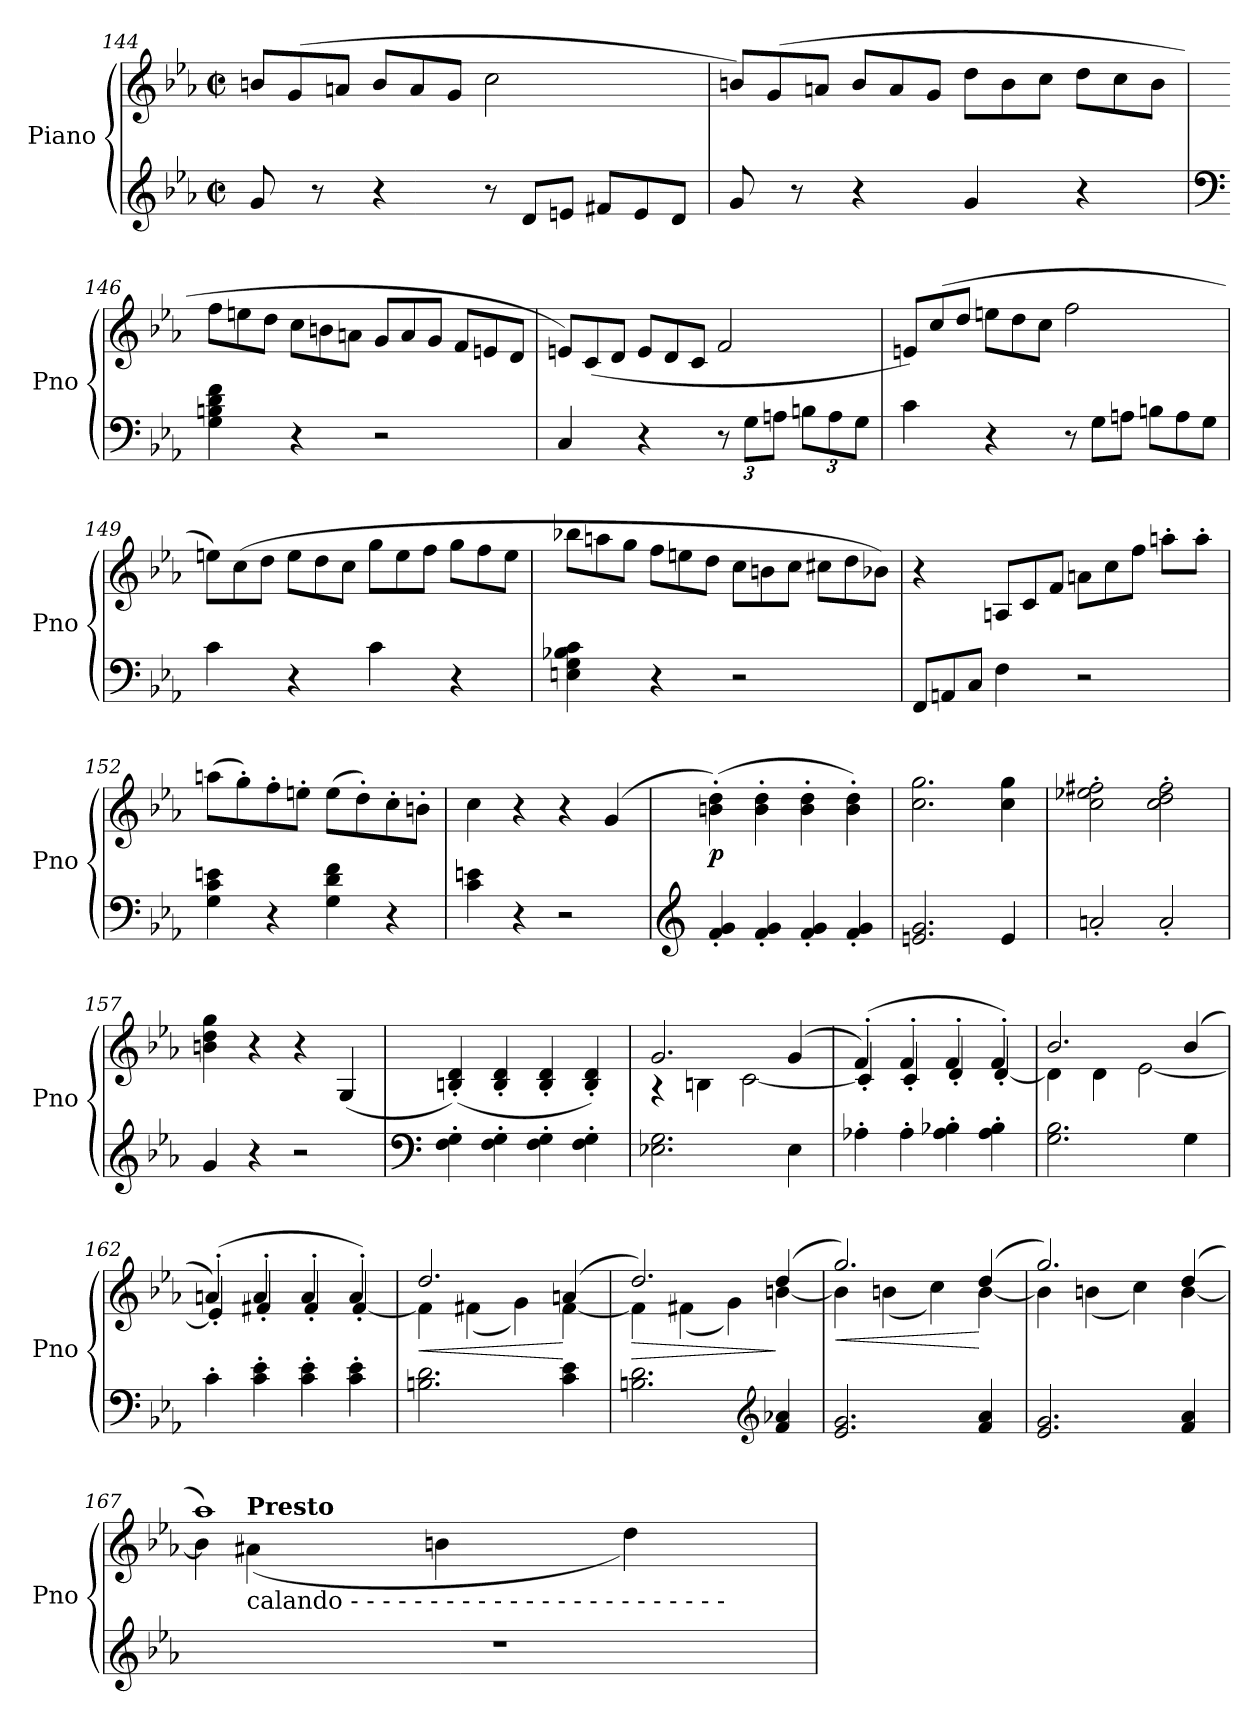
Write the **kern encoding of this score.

**kern	**kern	**dynam
*part1	*part1	*part1
*staff2	*staff1	*staff1/2
*I"Piano	*	*
*I'Pno	*	*
*clefG2	*clefG2	*
*k[b-e-a-]	*k[b-e-a-]	*
*E-:	*E-:	*
*M2/2	*M2/2	*
*met(c|)	*met(c|)	*
*	*Xtuplet	*
=144	=144	=144
8g/	12bn/L	.
.	(>12g/	.
8r	.	.
.	12an/J	.
4r	12b/L	.
.	12a/	.
.	12g/J	.
*Xtuplet	*	*
12r	2cc\	.
12d/L	.	.
12en/J	.	.
12f#X/L	.	.
12e/	.	.
12d/J	.	.
=145	=145	=145
8g/	12bn/L)	.
.	(>12g/	.
8r	.	.
.	12an/J	.
4r	12b/L	.
.	12a/	.
.	12g/J	.
4g/	12dd\L	.
.	12b\	.
.	12cc\J	.
4r	12dd\L	.
.	12cc\	.
.	12b\J	.
!!LO:LB:g=z
=146	=146	=146
*clefF4	*	*
4G\ 4Bn\ 4d\ 4f\	12ff\L	.
.	12een\	.
.	12dd\J	.
4r	12cc\L	.
.	12bn\	.
.	12an\J	.
2r	12g/L	.
.	12a/	.
.	12g/J	.
.	12f/L	.
.	12en/	.
.	12d/J	.
=147	=147	=147
4C/	12en/L)	.
.	(<12c/	.
.	12d/J	.
4r	12e/L	.
.	12d/	.
.	12c/J	.
*tuplet	*	*
*Xbrackettup	*	*
12r	2f/	.
12G\L	.	.
12An\J	.	.
12Bn\L	.	.
12A\	.	.
12G\J	.	.
=148	=148	=148
4c\	12en/L)	.
.	(>12cc/	.
.	12dd/J	.
4r	12een\L	.
.	12dd\	.
.	12cc\J	.
*Xtuplet	*	*
12r	2ff\	.
12G\L	.	.
12An\J	.	.
12Bn\L	.	.
12A\	.	.
12G\J	.	.
!!LO:LB:g=z
=149	=149	=149
4c\	12een\L)	.
.	(>12cc\	.
.	12dd\J	.
4r	12ee\L	.
.	12dd\	.
.	12cc\J	.
4c\	12gg\L	.
.	12ee\	.
.	12ff\J	.
4r	12gg\L	.
.	12ff\	.
.	12ee\J	.
=150	=150	=150
4En\ 4G\ 4B-X\ 4c\	12bb-X\L	.
.	12aan\	.
.	12gg\J	.
4r	12ff\L	.
.	12een\	.
.	12dd\J	.
2r	12cc\L	.
.	12bn\	.
.	12cc\J	.
.	12cc#X\L	.
.	12dd\	.
.	12b-X\J)	.
=151	=151	=151
12FF/L	4r	.
12AAn/	.	.
12C/J	.	.
4F\	12An/L	.
.	12c/	.
.	12f/J	.
2r	12an\L	.
.	12cc\	.
.	12ff\J	.
.	8aan'\L	.
.	8aa'\J	.
!!LO:LB:g=z
=152	=152	=152
4G\ 4c\ 4en\	(>8aan\L	.
.	8gg'\)	.
4r	8ff'\	.
.	8een'\J	.
4G\ 4d\ 4f\	(>8ee\L	.
.	8dd'\)	.
4r	8cc'\	.
.	8bn'\J	.
=153	=153	=153
4c\ 4en\	4cc\	.
4r	4r	.
2r	4r	.
.	(<4g/	.
=154	=154	=154
*clefG2	*	*
!	!	!LO:DY:b
4f/' 4g/'	(>4bn\' 4dd\')	p
4f/' 4g/'	4b\' 4dd\'	.
4f/' 4g/'	4b\' 4dd\'	.
4f/' 4g/'	4b\' 4dd\')	.
=155	=155	=155
2.en/ 2.g/	2.cc\ 2.gg\	.
4e/	4cc\ 4gg\	.
=156	=156	=156
2an'/	2cc\' 2ee-X\' 2ff#X\'	.
2a'/	2cc\' 2dd\' 2ff#\'	.
=157	=157	=157
4g/	4bn\ 4dd\ 4gg\	.
4r	4r	.
2r	4r	.
.	(<4G/	.
=158	=158	=158
*clefF4	*	*
4F\' 4G\'	(<4Bn/' 4d/')	.
4F\' 4G\'	4B/' 4d/'	.
4F\' 4G\'	4B/' 4d/'	.
4F\' 4G\'	4B/' 4d/')	.
!!LO:LB:g=z
=159	=159	=159
*	*^	*
2.E-X\ 2.G\	2.g/	4rA	.
.	.	4Bn\	.
.	.	[2c\	.
4E-\	(>4g/	.	.
=160	=160	=160	=160
4A-X'\	(>4f'/)	4c'/]	.
4A-'\	4f'/	4c'/	.
4A-\' 4B-X\'	4f'/	4d'/	.
4A-\' 4B-\'	4f'/)	[4d'/	.
=161	=161	=161	=161
2.G\ 2.B-\	2.b-/	4d\]	.
.	.	4d\	.
.	.	[2e-\	.
4G\	(>4b-/	.	.
=162	=162	=162	=162
4c'\	(>4an'/)	4e-'/]	.
4c\' 4e-\'	4a'/	4f#X'/	.
4c\' 4e-\'	4a'/	4f#'/	.
4c\' 4e-\'	4a'/)	[4f#'/	.
=163	=163	=163	=163
!	!	!	!LO:HP:b
2.Bn\ 2.d\	2.dd/	4f#\]	<
.	.	(<4f#X\	.
.	.	4g\)	.
4c\ 4e-\	(>4an/	[4f#\	[
=164	=164	=164	=164
!	!	!	!LO:HP:b
2.Bn\ 2.d\	2.dd/)	4f#\]	>
.	.	(<4f#X\	.
.	.	4g\)	.
*clefG2	*	*	*
4f/ 4a-X/	(>4dd/	[4bn\	]
=165	=165	=165	=165
!	!	!	!LO:HP:b
2.e-/ 2.g/	2.gg/)	4b\]	<
.	.	(<4bn\	.
.	.	4cc\)	.
4f/ 4a-/	(>4dd/	[4b\	[
!!LO:LB:g=z	!!
=166	=166	=166	=166
2.e-/ 2.g/	2.gg/)	4b\]	.
.	.	(<4bn\	.
.	.	4cc\)	.
4f/ 4a-/	(>4dd/	[4b\	.
=167	=167	=167	=167
1r	1aa-)	4b\]	.
!	!	!LO:TX:b:t=calando  -  -  -  -  -  -  -  -  -  -  -  -  -  -  -  -  -  -  -  -  -  -  -  -	!
!	!	!LO:TX:a:B:t=Presto	!
.	.	(<4a#X\	.
.	.	4bn\	.
.	.	4dd\)	.
*	*v	*v	*
=	=	=
*-	*-	*-
